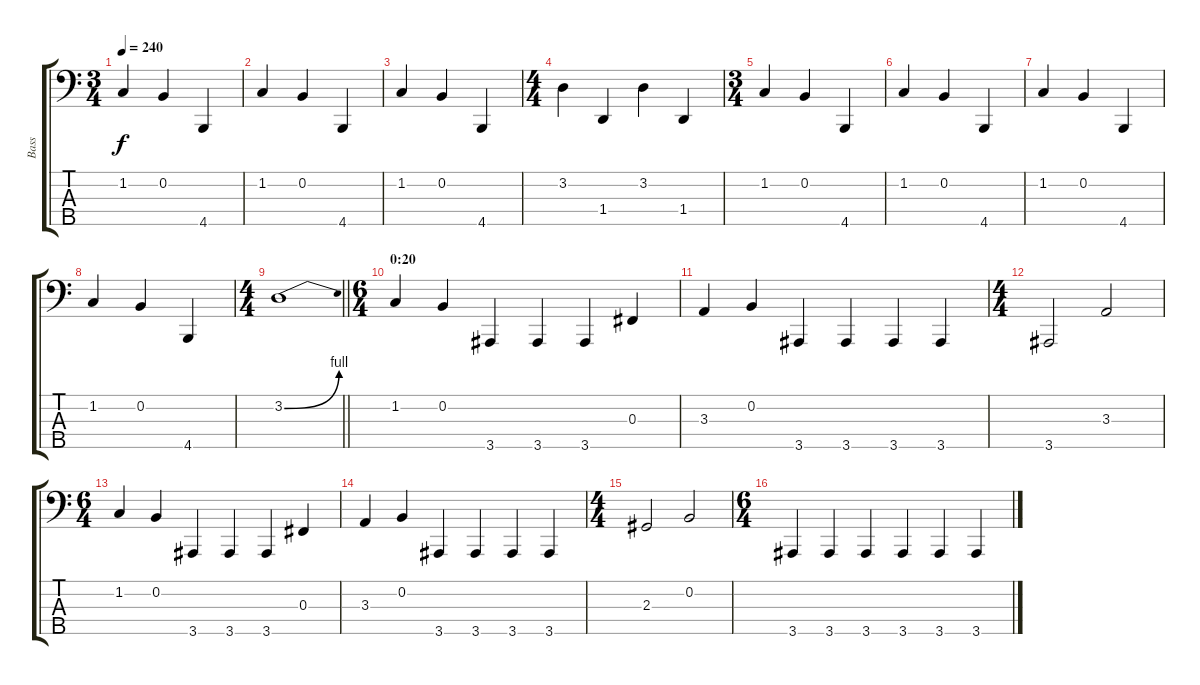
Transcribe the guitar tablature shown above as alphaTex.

\track ("Bass" "Bass") {instrument electricbassfinger}
\staff {score tabs}
\tuning (E2 B1 Gb1 Db1 G0) {hide}
\ts (3 4)
\tempo 240
\clef f4
\ks c
1.2.4{dy f} 0.2.4 4.5.4 |
1.2.4 0.2.4 4.5.4 |
1.2.4 0.2.4 4.5.4 |
\ts (4 4)
3.2.4 1.4.4 3.2.4 1.4.4 |
\ts (3 4)
1.2.4 0.2.4 4.5.4 |
1.2.4 0.2.4 4.5.4 |
1.2.4 0.2.4 4.5.4 |
1.2.4 0.2.4 4.5.4 |
\ts (4 4)
\barLineRight lightlight
3.2{be (bend 0 0 60 4)}.1 |
\ts (6 4)
\section ("" "0:20")
1.2.4 0.2.4 3.5.4 3.5.4 3.5.4 0.3.4 |
3.3.4 0.2.4 3.5.4 3.5.4 3.5.4 3.5.4 |
\ts (4 4)
3.5.2 3.3.2 |
\ts (6 4)
1.2.4 0.2.4 3.5.4 3.5.4 3.5.4 0.3.4 |
3.3.4 0.2.4 3.5.4 3.5.4 3.5.4 3.5.4 |
\ts (4 4)
2.3.2 0.2.2 |
\ts (6 4)
3.5.4 3.5.4 3.5.4 3.5.4 3.5.4 3.5.4
